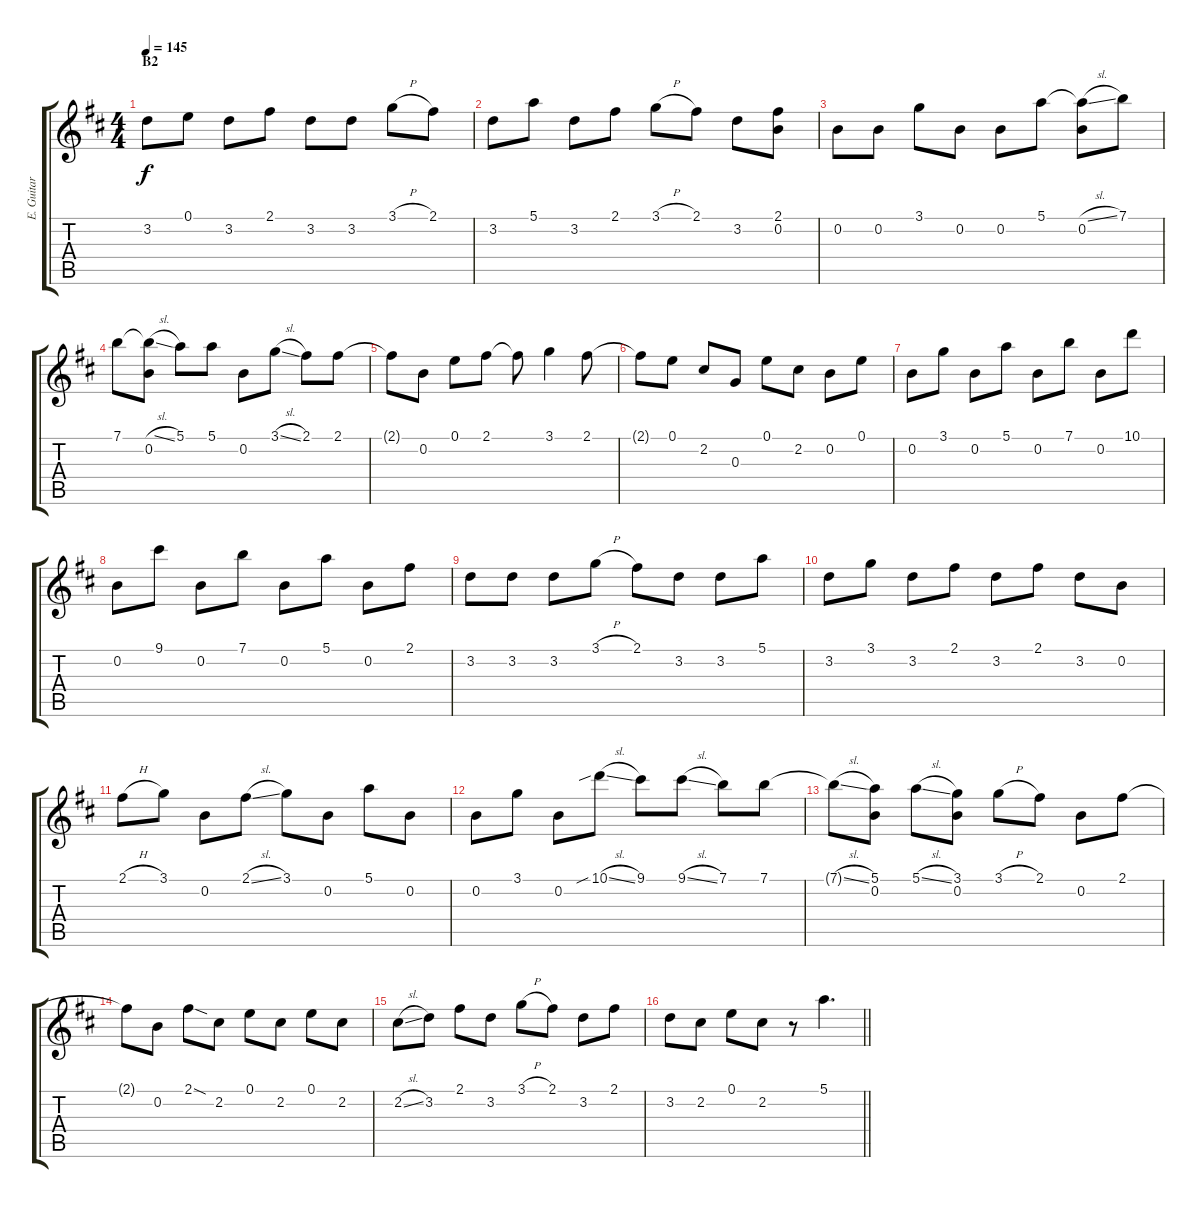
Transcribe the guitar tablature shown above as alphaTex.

\track ("E. Guitar II" "E. Guitar ") {instrument overdrivenguitar}
\staff {score tabs}
\tuning (E4 B3 G3 D3 A2 E2) {hide}
\ts (4 4)
\section ("" "B2")
\tempo 145
\clef g2
\ks d
3.2.8{dy f} 0.1.8 3.2.8 2.1.8 3.2.8 3.2.8 3.1{h}.8 2.1.8 |
3.2.8 5.1.8 3.2.8 2.1.8 3.1{h}.8 2.1.8 3.2.8 (2.1 0.2).8 |
0.2.8 0.2.8 3.1.8 0.2.8 0.2.8 5.1.8 (5.1{sl t} 0.2).8 7.1.8 |
7.1.8 (7.1{sl t} 0.2).8 5.1.8 5.1.8 0.2.8 3.1{sl}.8 2.1.8 2.1.8 |
2.1{t}.8 0.2.8 0.1.8 2.1.8 2.1{t}.8 3.1.4 2.1.8 |
2.1{t}.8 0.1.8 2.2.8 0.3.8 0.1.8 2.2.8 0.2.8 0.1.8 |
0.2.8 3.1.8 0.2.8 5.1.8 0.2.8 7.1.8 0.2.8 10.1.8 |
0.2.8 9.1.8 0.2.8 7.1.8 0.2.8 5.1.8 0.2.8 2.1.8 |
3.2.8 3.2.8 3.2.8 3.1{h}.8 2.1.8 3.2.8 3.2.8 5.1.8 |
3.2.8 3.1.8 3.2.8 2.1.8 3.2.8 2.1.8 3.2.8 0.2.8 |
2.1{h}.8 3.1.8 0.2.8 2.1{sl}.8 3.1.8 0.2.8 5.1.8 0.2.8 |
0.2.8 3.1.8 0.2.8 10.1{sib sl}.8 9.1.8 9.1{sl}.8 7.1.8 7.1.8 |
7.1{sl t}.8 (5.1 0.2).8 5.1{sl}.8 (3.1 0.2).8 3.1{h}.8 2.1.8 0.2.8 2.1.8 |
2.1{t}.8 0.2.8 2.1{sod}.8 2.2.8 0.1.8 2.2.8 0.1.8 2.2.8 |
2.2{sl}.8 3.2.8 2.1.8 3.2.8 3.1{h}.8 2.1.8 3.2.8 2.1.8 |
\barLineRight lightlight
3.2.8 2.2.8 0.1.8 2.2.8 r.8 5.1.4{d}
